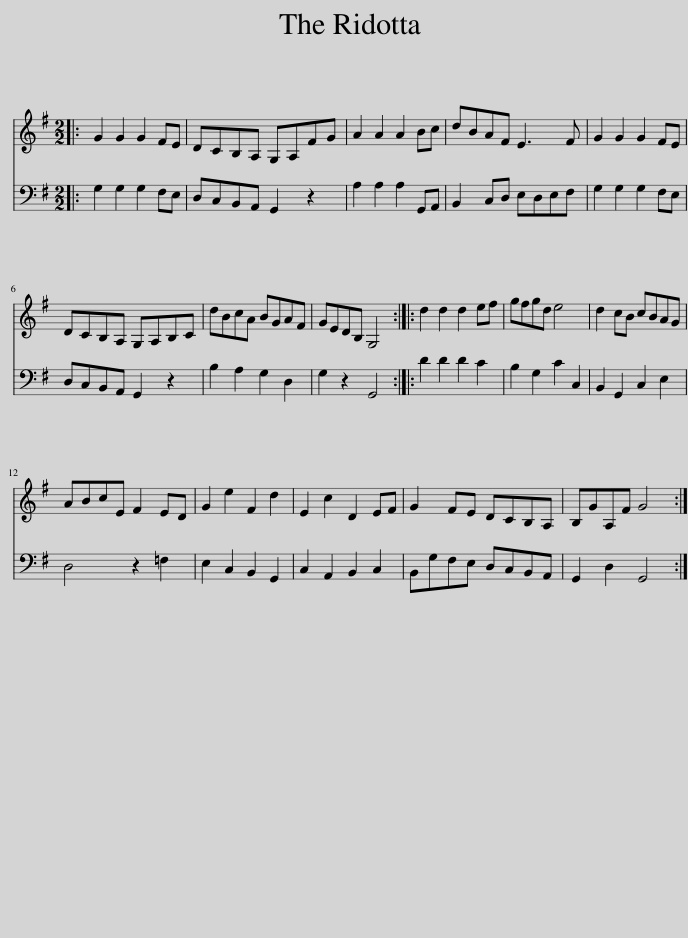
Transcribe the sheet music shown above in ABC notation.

X:1
%%score 1 2
L:1/8
M:2/2
I:linebreak $
K:G
V:1 treble
V:2 bass
V:1
|: G2 G2 G2 FE | DCB,A, G,A,FG | A2 A2 A2 Bc | dBAF E3 F | G2 G2 G2 FE |$ %5
 DCB,A, G,A,B,C | dBcA BGAF | GEDB, G,4 :: d2 d2 d2 ef | gfgd e4 | %10
 d2 cB cBAG |$ ABcE F2 ED | G2 e2 F2 d2 | E2 c2 D2 EF | G2 FE DCB,A, | %15
 B,GA,F G4 :| %16
V:2
|: G,2 G,2 G,2 F,E, | D,C,B,,A,, G,,2 z2 | A,2 A,2 A,2 G,,A,, | B,,2 C,D, E,D,E,F, | G,2 G,2 G,2 F,E, |$ %5
 D,C,B,,A,, G,,2 z2 | B,2 A,2 G,2 D,2 | G,2 z2 G,,4 :: D2 D2 D2 C2 | B,2 G,2 C2 C,2 | %10
 B,,2 G,,2 C,2 E,2 |$ D,4 z2 =F,2 | E,2 C,2 B,,2 G,,2 | C,2 A,,2 B,,2 C,2 | B,,G,F,E, D,C,B,,A,, | %15
 G,,2 D,2 G,,4 :| %16
